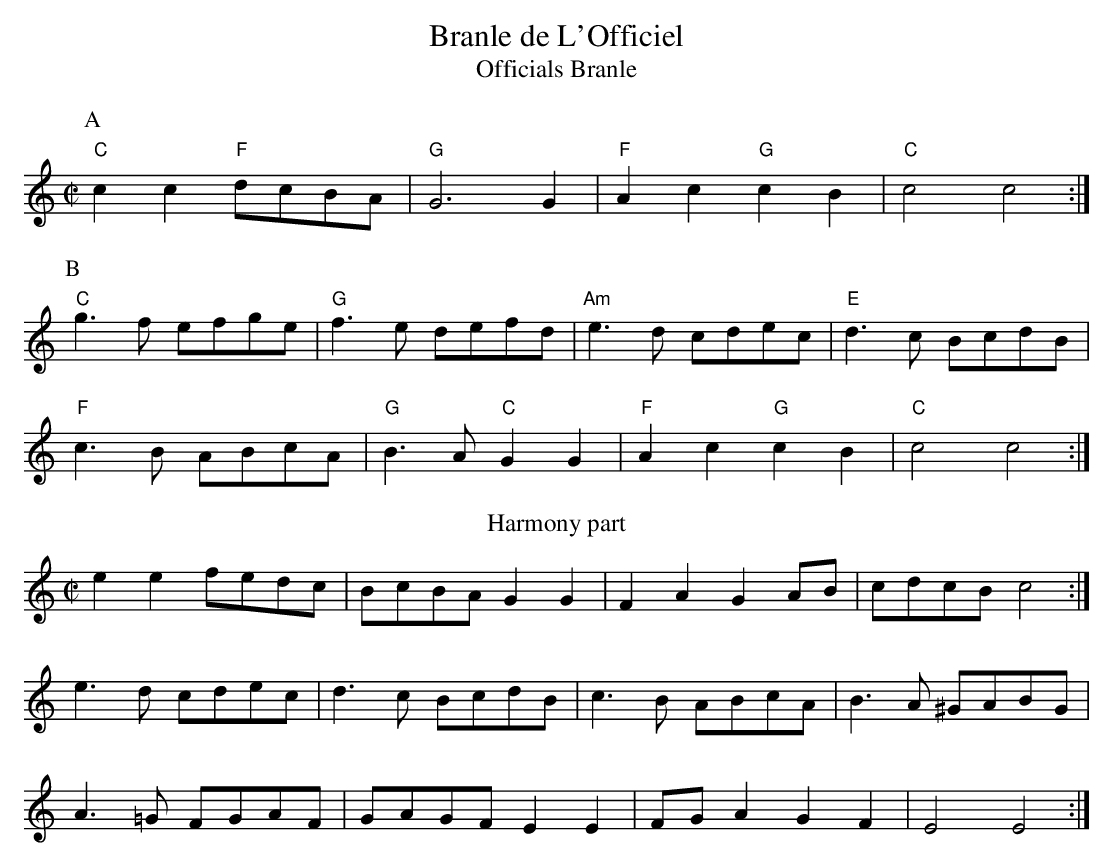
X:1
T:Branle de L'Officiel
T:Officials Branle
L:1/4
M:C|
K:C major
P:A
"C"cc "F"d/c/B/A/ | "G"G3G | "F"Ac"G"cB | "C"c2c2 :|
P:B
"C"g>f e/f/g/e/ | "G"f>e d/e/f/d/  | "Am"e>d c/d/e/c/ | "E"d>c B/c/d/B/ |
"F"c>B A/B/c/A/ | "G"B>A "C"GG | "F"Ac "G"cB | "C"c2c2 :|
T:Harmony part
ee f/e/d/c/ | B/c/B/A/ GG | FA GA/B/ | c/d/c/B/ c2:|
e>d c/d/e/c/ | d>c B/c/d/B/ | c>B A/B/c/A/ | B>A ^G/A/B/G/ |
A>=G F/G/A/F/ | G/A/G/F/ EE | F/G/A GF | E2 E2:|
